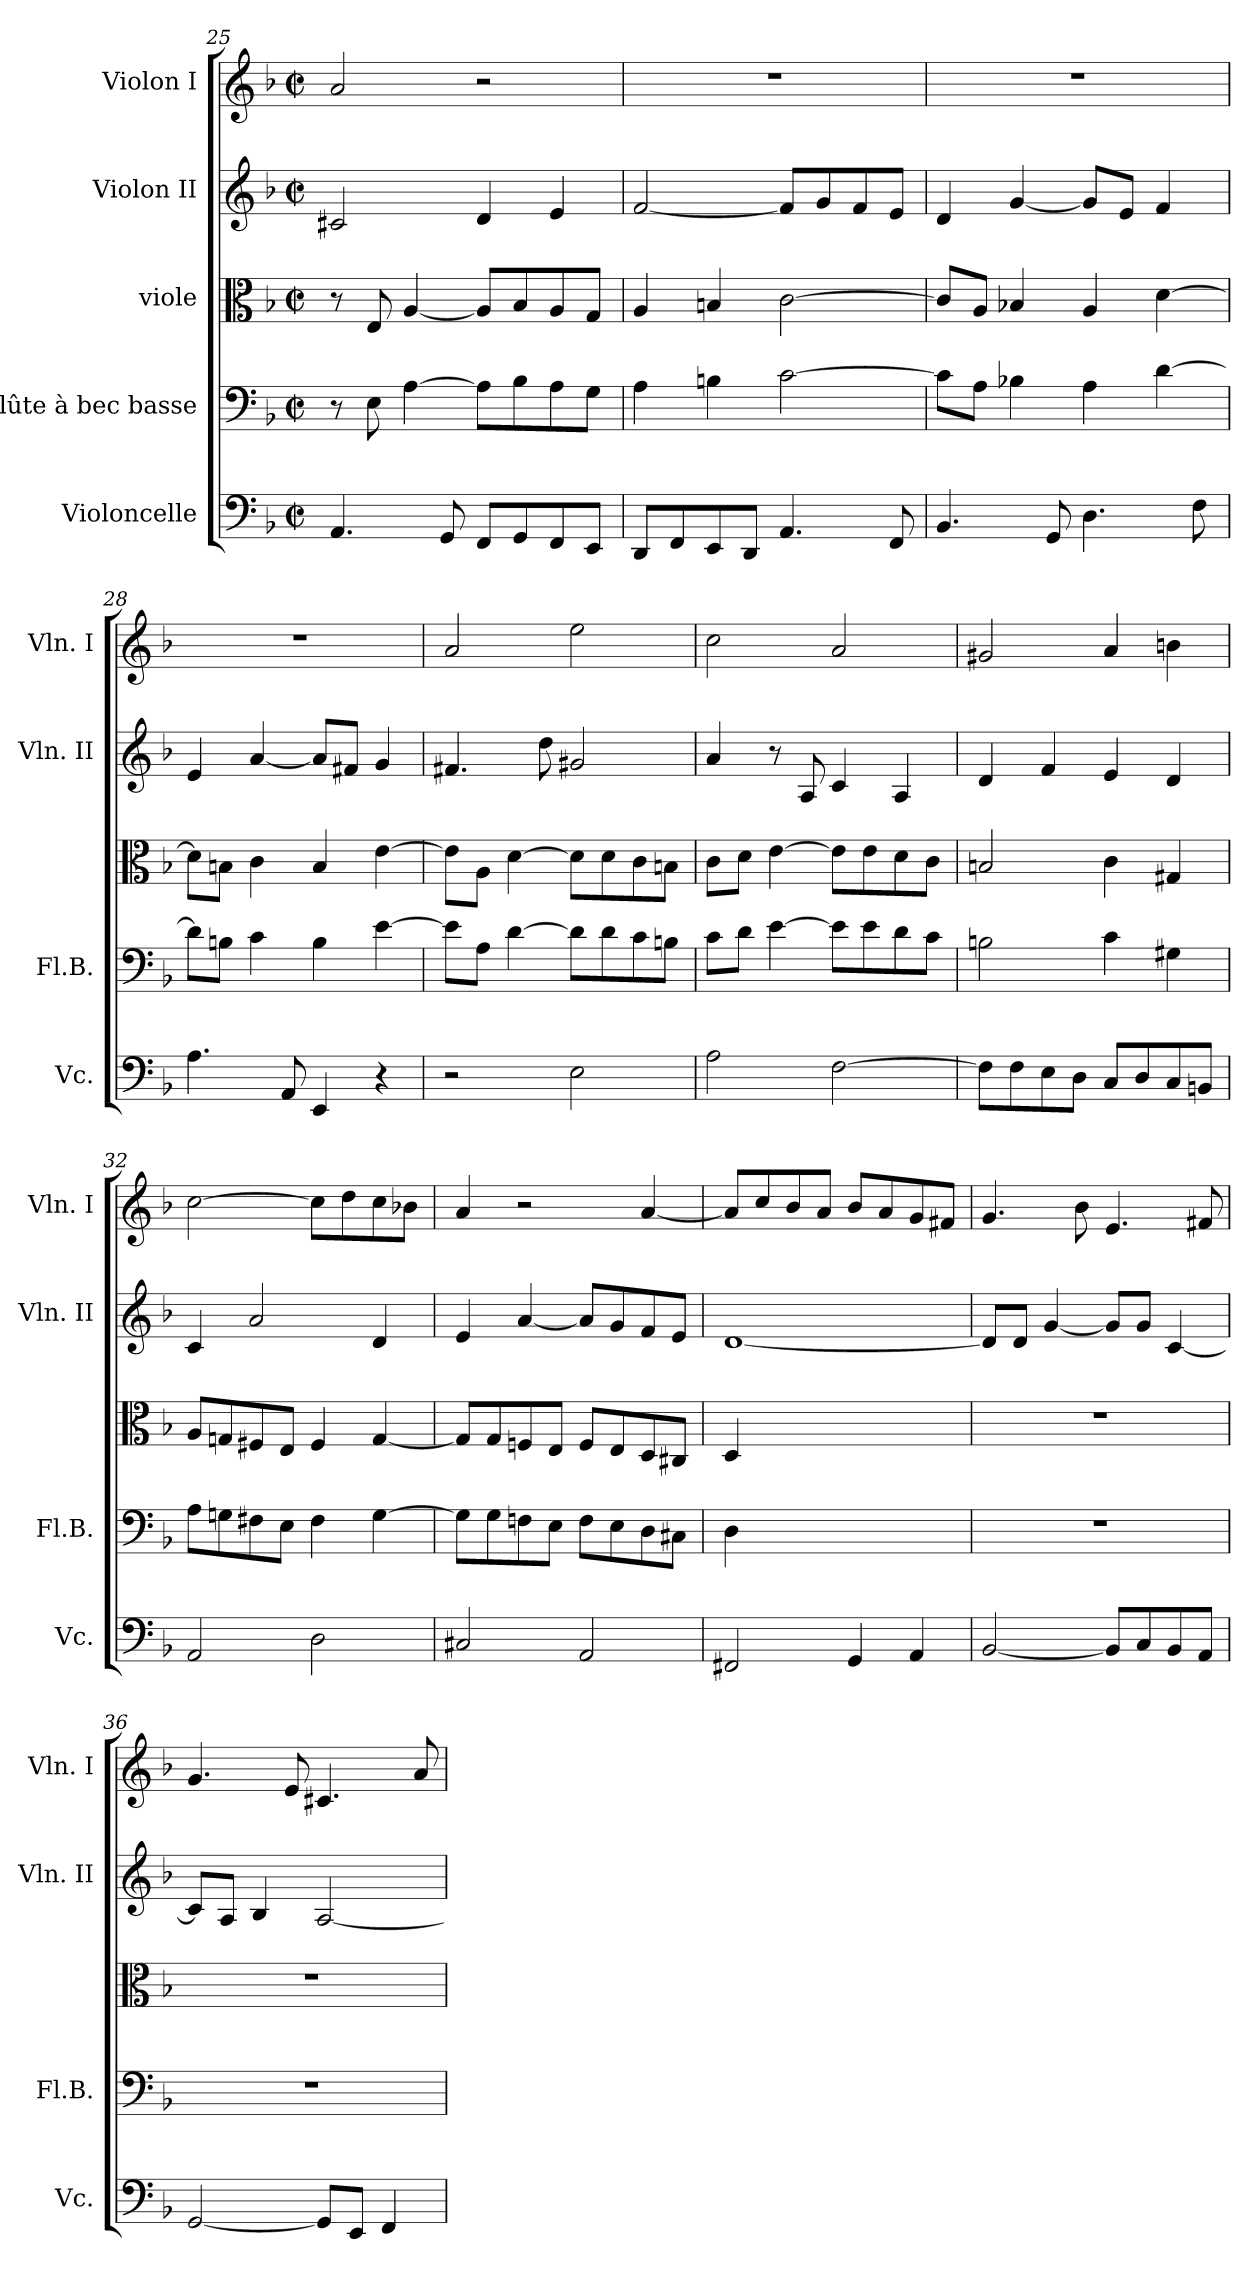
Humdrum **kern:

**kern	**kern	**kern	**kern	**kern
*part5	*part4	*part3	*part2	*part1
*staff5	*staff4	*staff3	*staff2	*staff1
*I"Violoncelle	*I"Flûte à bec basse	*I"viole	*I"Violon II	*I"Violon I
*I'Vc.	*I'Fl.B.	*	*I'Vln. II	*I'Vln. I
*clefF4	*clefF4	*clefC3	*clefG2	*clefG2
*	*ITrd-7c-12	*	*	*
*k[b-]	*k[b-]	*k[b-]	*k[b-]	*k[b-]
*d:	*d:	*d:	*d:	*d:
*M2/2	*M2/2	*M2/2	*M2/2	*M2/2
*met(c|)	*met(c|)	*met(c|)	*met(c|)	*met(c|)
=25	=25	=25	=25	=25
4.AA/	8r	8r	2c#X/	2a/
.	8e\	8E/	.	.
.	[4a\	[4A/	.	.
8GG/	.	.	.	.
8FF/L	8a\L]	8A/L]	4d/	2r
8GG/	8b-\	8B-/	.	.
8FF/	8a\	8A/	4e/	.
8EE/J	8g\J	8G/J	.	.
=26	=26	=26	=26	=26
8DD/L	4a\	4A/	[2f/	1r
8FF/	.	.	.	.
8EE/	4bn\	4Bn/	.	.
8DD/J	.	.	.	.
4.AA/	[2cc\	[2c\	8f/L]	.
.	.	.	8g/	.
.	.	.	8f/	.
8FF/	.	.	8e/J	.
!!LO:PB:g=z
=27	=27	=27	=27	=27
4.BB-/	8cc\L]	8c/L]	4d/	1r
.	8a\J	8A/J	.	.
.	4b-X\	4B-X/	[4g/	.
8GG/	.	.	.	.
4.D\	4a\	4A/	8g/L]	.
.	.	.	8e/J	.
.	[4dd\	[4d\	4f/	.
8F\	.	.	.	.
=28	=28	=28	=28	=28
4.A\	8dd\L]	8d\L]	4e/	1r
.	8bn\J	8Bn\J	.	.
.	4cc\	4c\	[4a/	.
8AA/	.	.	.	.
4EE/	4b\	4B/	8a/L]	.
.	.	.	8f#X/J	.
4r	[4ee\	[4e\	4g/	.
=29	=29	=29	=29	=29
2r	8ee\L]	8e\L]	4.f#X/	2a/
.	8a\J	8A\J	.	.
.	[4dd\	[4d\	.	.
.	.	.	8dd\	.
2E\	8dd\L]	8d\L]	2g#X/	2ee\
.	8dd\	8d\	.	.
.	8cc\	8c\	.	.
.	8bn\J	8Bn\J	.	.
=30	=30	=30	=30	=30
2A\	8cc\L	8c\L	4a/	2cc\
.	8dd\J	8d\J	.	.
.	[4ee\	[4e\	8r	.
.	.	.	8A/	.
[2F\	8ee\L]	8e\L]	4c/	2a/
.	8ee\	8e\	.	.
.	8dd\	8d\	4A/	.
.	8cc\J	8c\J	.	.
!!LO:LB:g=z
=31	=31	=31	=31	=31
8F\L]	2bn\	2Bn/	4d/	2g#X/
8F\	.	.	.	.
8E\	.	.	4f/	.
8D\J	.	.	.	.
8C/L	4cc\	4c\	4e/	4a/
8D/	.	.	.	.
8C/	4g#X\	4G#X/	4d/	4bn\
8BBn/J	.	.	.	.
=32	=32	=32	=32	=32
2AA/	8a\L	8A/L	4c/	[2cc\
.	8gn\	8Gn/	.	.
.	8f#X\	8F#X/	2a/	.
.	8e\J	8E/J	.	.
2D\	4f#\	4F#/	.	8cc\L]
.	.	.	.	8dd\
.	[4g\	[4G/	4d/	8cc\
.	.	.	.	8b-X\J
=33	=33	=33	=33	=33
2C#X/	8g\L]	8G/L]	4e/	4a/
.	8g\	8G/	.	.
.	8fn\	8Fn/	[4a/	2r
.	8e\J	8E/J	.	.
2AA/	8f\L	8F/L	8a/L]	.
.	8e\	8E/	8g/	.
.	8d\	8D/	8f/	[4a/
.	8c#X\J	8C#X/J	8e/J	.
=34	=34	=34	=34	=34
2FF#X/	4d\	4D/	[1d	8a/L]
.	.	.	.	8cc/
.	2.ryy	2.ryy	.	8b-/
.	.	.	.	8a/J
4GG/	.	.	.	8b-/L
.	.	.	.	8a/
4AA/	.	.	.	8g/
.	.	.	.	8f#X/J
!!LO:PB:g=z
=35	=35	=35	=35	=35
[2BB-/	1r	1r	8d/L]	4.g/
.	.	.	8d/J	.
.	.	.	[4g/	.
.	.	.	.	8b-\
8BB-/L]	.	.	8g/L]	4.e/
8C/	.	.	8g/J	.
8BB-/	.	.	[4c/	.
8AA/J	.	.	.	8f#X/
=36	=36	=36	=36	=36
[2GG/	1r	1r	8c/L]	4.g/
.	.	.	8A/J	.
.	.	.	4B-/	.
.	.	.	.	8e/
8GG/L]	.	.	[2A/	4.c#X/
8EE/J	.	.	.	.
4FF/	.	.	.	.
.	.	.	.	8a/
=	=	=	=	=
*-	*-	*-	*-	*-
